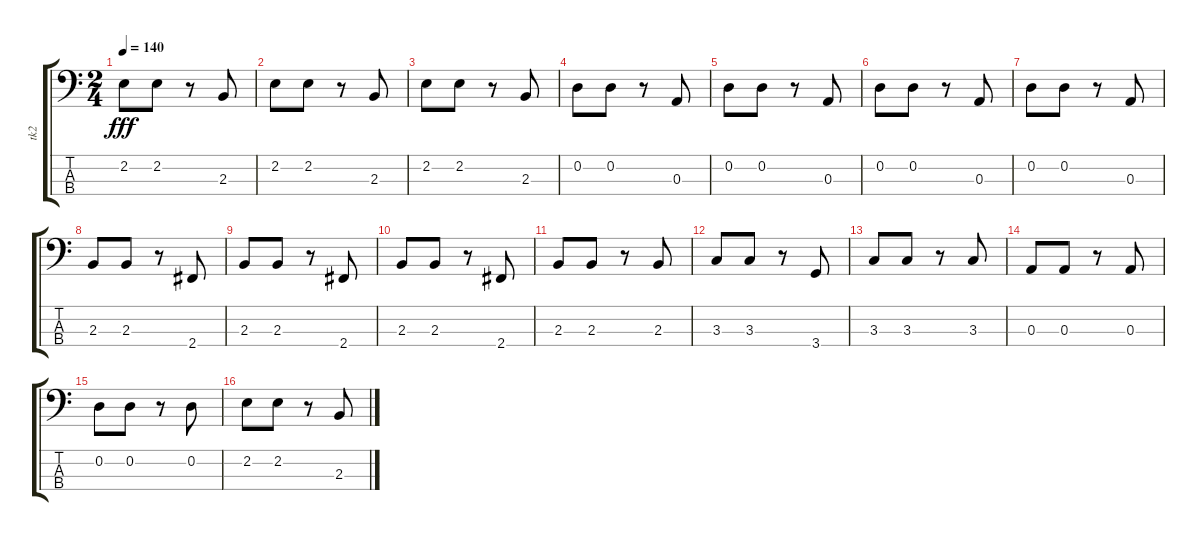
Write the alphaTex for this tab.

\track ("tk2" "tk2") {instrument electricbassfinger}
\staff {score tabs}
\tuning (G2 D2 A1 E1) {hide}
\ts (2 4)
\tempo 140
\clef f4
\ks c
2.2.8{dy fff} 2.2.8 r.8 2.3.8 |
2.2.8 2.2.8 r.8 2.3.8 |
2.2.8 2.2.8 r.8 2.3.8 |
0.2.8 0.2.8 r.8 0.3.8 |
0.2.8 0.2.8 r.8 0.3.8 |
0.2.8 0.2.8 r.8 0.3.8 |
0.2.8 0.2.8 r.8 0.3.8 |
2.3.8 2.3.8 r.8 2.4.8 |
2.3.8 2.3.8 r.8 2.4.8 |
2.3.8 2.3.8 r.8 2.4.8 |
2.3.8 2.3.8 r.8 2.3.8 |
3.3.8 3.3.8 r.8 3.4.8 |
3.3.8 3.3.8 r.8 3.3.8 |
0.3.8 0.3.8 r.8 0.3.8 |
0.2.8 0.2.8 r.8 0.2.8 |
2.2.8 2.2.8 r.8 2.3.8
